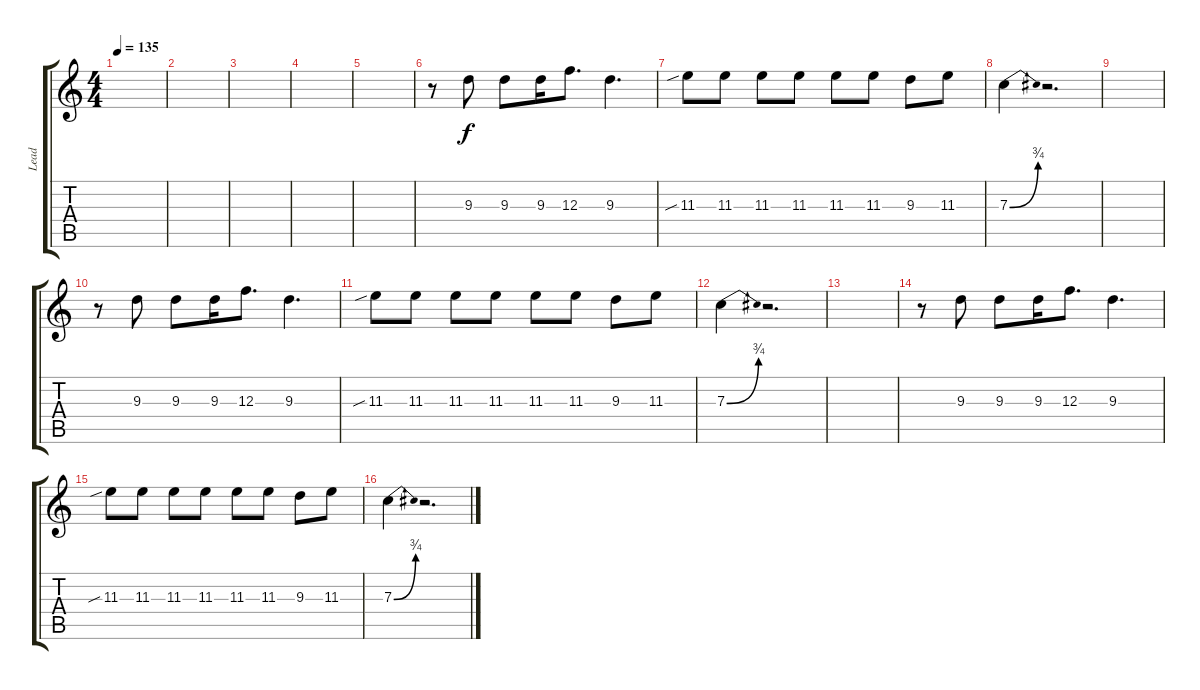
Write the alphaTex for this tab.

\track ("Lead" "Lead") {instrument distortionguitar}
\staff {score tabs}
\tuning (D4 A3 F3 C3 G2 D2) {hide}
\ts (4 4)
\tempo 135
\clef g2
\ks c
|
|
|
|
|
r.8 9.3.8 9.3.8 9.3.16 12.3.8{d} 9.3.4{d} |
11.3{sib}.8 11.3.8 11.3.8 11.3.8 11.3.8 11.3.8 9.3.8 11.3.8 |
7.3{be (bend 0 0 60 3)}.4 r.2{d} |
|
r.8 9.3.8 9.3.8 9.3.16 12.3.8{d} 9.3.4{d} |
11.3{sib}.8 11.3.8 11.3.8 11.3.8 11.3.8 11.3.8 9.3.8 11.3.8 |
7.3{be (bend 0 0 60 3)}.4 r.2{d} |
|
r.8 9.3.8 9.3.8 9.3.16 12.3.8{d} 9.3.4{d} |
11.3{sib}.8 11.3.8 11.3.8 11.3.8 11.3.8 11.3.8 9.3.8 11.3.8 |
7.3{be (bend 0 0 60 3)}.4 r.2{d}
